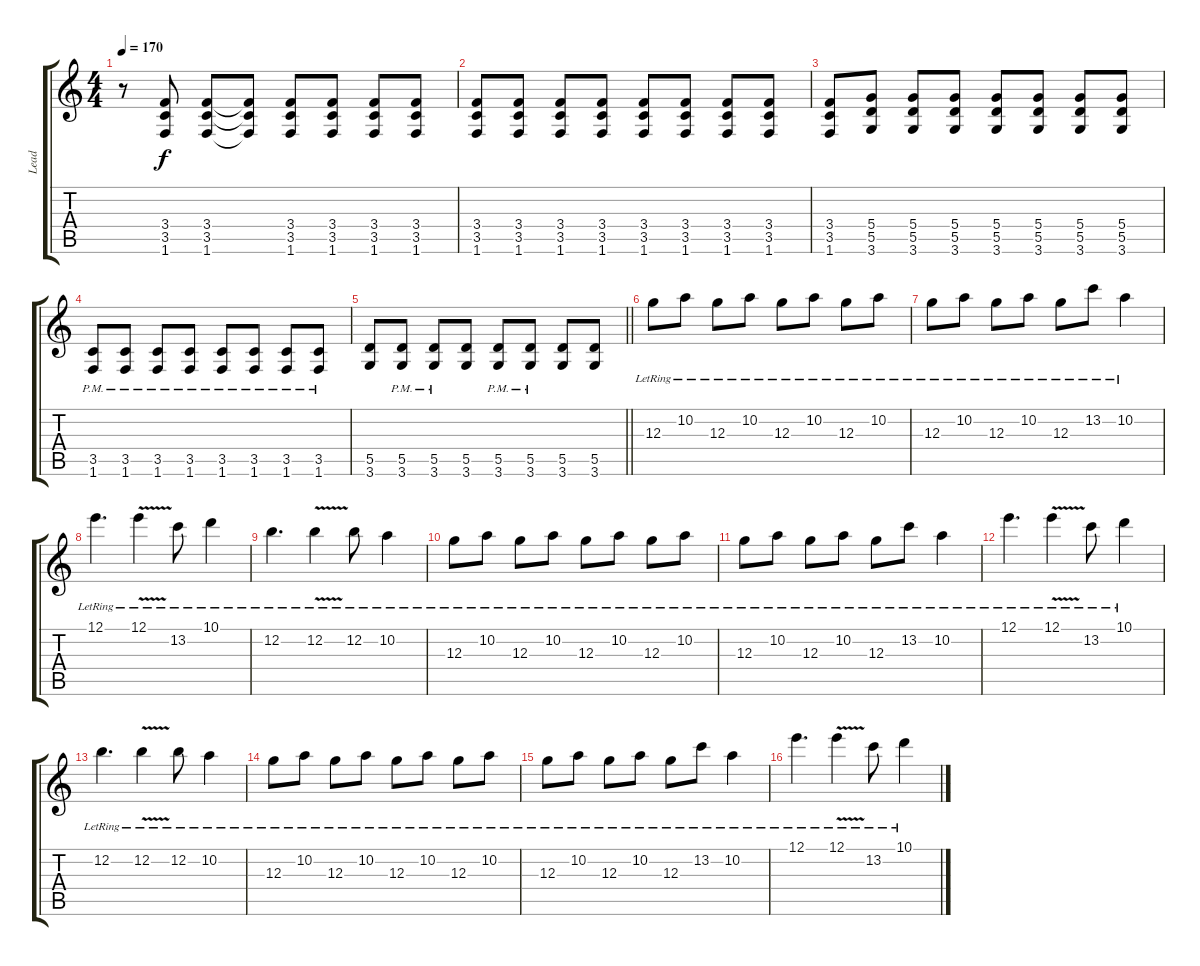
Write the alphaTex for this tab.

\track ("Lead" "Lead") {instrument overdrivenguitar}
\staff {score tabs}
\tuning (E4 B3 G3 D3 A2 E2) {hide}
\ts (4 4)
\tempo 170
\clef g2
\ks c
r.8{dy f} (3.4 3.5 1.6).8 (3.4 3.5 1.6).8 (3.4{t} 3.5{t} 1.6{t}).8 (3.4 3.5 1.6).8 (3.4 3.5 1.6).8 (3.4 3.5 1.6).8 (3.4 3.5 1.6).8 |
(3.4 3.5 1.6).8 (3.4 3.5 1.6).8 (3.4 3.5 1.6).8 (3.4 3.5 1.6).8 (3.4 3.5 1.6).8 (3.4 3.5 1.6).8 (3.4 3.5 1.6).8 (3.4 3.5 1.6).8 |
(3.4 3.5 1.6).8 (5.4 5.5 3.6).8 (5.4 5.5 3.6).8 (5.4 5.5 3.6).8 (5.4 5.5 3.6).8 (5.4 5.5 3.6).8 (5.4 5.5 3.6).8 (5.4 5.5 3.6).8 |
(3.5{pm} 1.6{pm}).8 (3.5{pm} 1.6{pm}).8 (3.5{pm} 1.6{pm}).8 (3.5{pm} 1.6{pm}).8 (3.5{pm} 1.6{pm}).8 (3.5{pm} 1.6{pm}).8 (3.5{pm} 1.6{pm}).8 (3.5{pm} 1.6{pm}).8 |
\barLineRight lightlight
(5.5 3.6).8 (5.5{pm} 3.6{pm}).8 (5.5{pm} 3.6{pm}).8 (5.5 3.6).8 (5.5{pm} 3.6{pm}).8 (5.5{pm} 3.6{pm}).8 (5.5 3.6).8 (5.5 3.6).8 |
12.3{lr}.8 10.2{lr}.8 12.3{lr}.8 10.2{lr}.8 12.3{lr}.8 10.2{lr}.8 12.3{lr}.8 10.2{lr}.8 |
12.3{lr}.8 10.2{lr}.8 12.3{lr}.8 10.2{lr}.8 12.3{lr}.8 13.2{lr}.8 10.2{lr}.4 |
12.1{lr}.4{d} 12.1{v lr}.4 13.2{lr}.8 10.1{lr}.4 |
12.2{lr}.4{d} 12.2{v lr}.4 12.2{lr}.8 10.2{lr}.4 |
12.3{lr}.8 10.2{lr}.8 12.3{lr}.8 10.2{lr}.8 12.3{lr}.8 10.2{lr}.8 12.3{lr}.8 10.2{lr}.8 |
12.3{lr}.8 10.2{lr}.8 12.3{lr}.8 10.2{lr}.8 12.3{lr}.8 13.2{lr}.8 10.2{lr}.4 |
12.1{lr}.4{d} 12.1{v lr}.4 13.2{lr}.8 10.1{lr}.4 |
12.2{lr}.4{d} 12.2{v lr}.4 12.2{lr}.8 10.2{lr}.4 |
12.3{lr}.8 10.2{lr}.8 12.3{lr}.8 10.2{lr}.8 12.3{lr}.8 10.2{lr}.8 12.3{lr}.8 10.2{lr}.8 |
12.3{lr}.8 10.2{lr}.8 12.3{lr}.8 10.2{lr}.8 12.3{lr}.8 13.2{lr}.8 10.2{lr}.4 |
12.1{lr}.4{d} 12.1{v lr}.4 13.2{lr}.8 10.1{lr}.4
